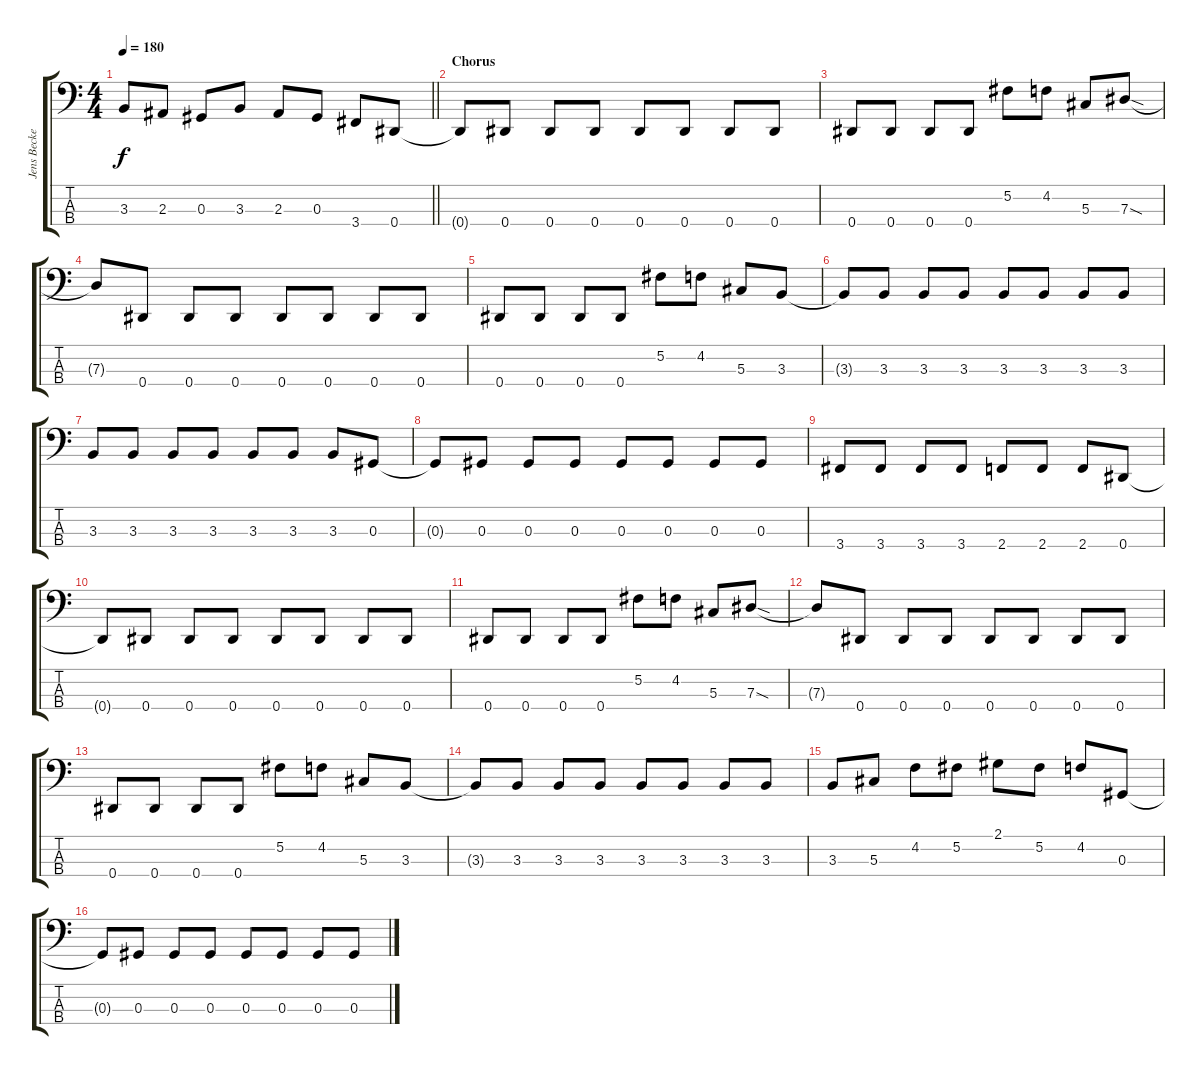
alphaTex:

\track ("Jens Becker" "Jens Becke") {instrument electricbasspick}
\staff {score tabs}
\tuning (Gb2 Db2 Ab1 Eb1) {hide}
\ts (4 4)
\tempo 180
\clef f4
\barLineRight lightlight
\ks c
3.3.8{dy f} 2.3.8 0.3.8 3.3.8 2.3.8 0.3.8 3.4.8 0.4.8 |
\section ("" "Chorus")
0.4{t}.8 0.4.8 0.4.8 0.4.8 0.4.8 0.4.8 0.4.8 0.4.8 |
0.4.8 0.4.8 0.4.8 0.4.8 5.2.8 4.2.8 5.3.8 7.3{sod}.8 |
7.3{t}.8 0.4.8 0.4.8 0.4.8 0.4.8 0.4.8 0.4.8 0.4.8 |
0.4.8 0.4.8 0.4.8 0.4.8 5.2.8 4.2.8 5.3.8 3.3.8 |
3.3{t}.8 3.3.8 3.3.8 3.3.8 3.3.8 3.3.8 3.3.8 3.3.8 |
3.3.8 3.3.8 3.3.8 3.3.8 3.3.8 3.3.8 3.3.8 0.3.8 |
0.3{t}.8 0.3.8 0.3.8 0.3.8 0.3.8 0.3.8 0.3.8 0.3.8 |
3.4.8 3.4.8 3.4.8 3.4.8 2.4.8 2.4.8 2.4.8 0.4.8 |
0.4{t}.8 0.4.8 0.4.8 0.4.8 0.4.8 0.4.8 0.4.8 0.4.8 |
0.4.8 0.4.8 0.4.8 0.4.8 5.2.8 4.2.8 5.3.8 7.3{sod}.8 |
7.3{t}.8 0.4.8 0.4.8 0.4.8 0.4.8 0.4.8 0.4.8 0.4.8 |
0.4.8 0.4.8 0.4.8 0.4.8 5.2.8 4.2.8 5.3.8 3.3.8 |
3.3{t}.8 3.3.8 3.3.8 3.3.8 3.3.8 3.3.8 3.3.8 3.3.8 |
3.3.8 5.3.8 4.2.8 5.2.8 2.1.8 5.2.8 4.2.8 0.3.8 |
0.3{t}.8 0.3.8 0.3.8 0.3.8 0.3.8 0.3.8 0.3.8 0.3.8
